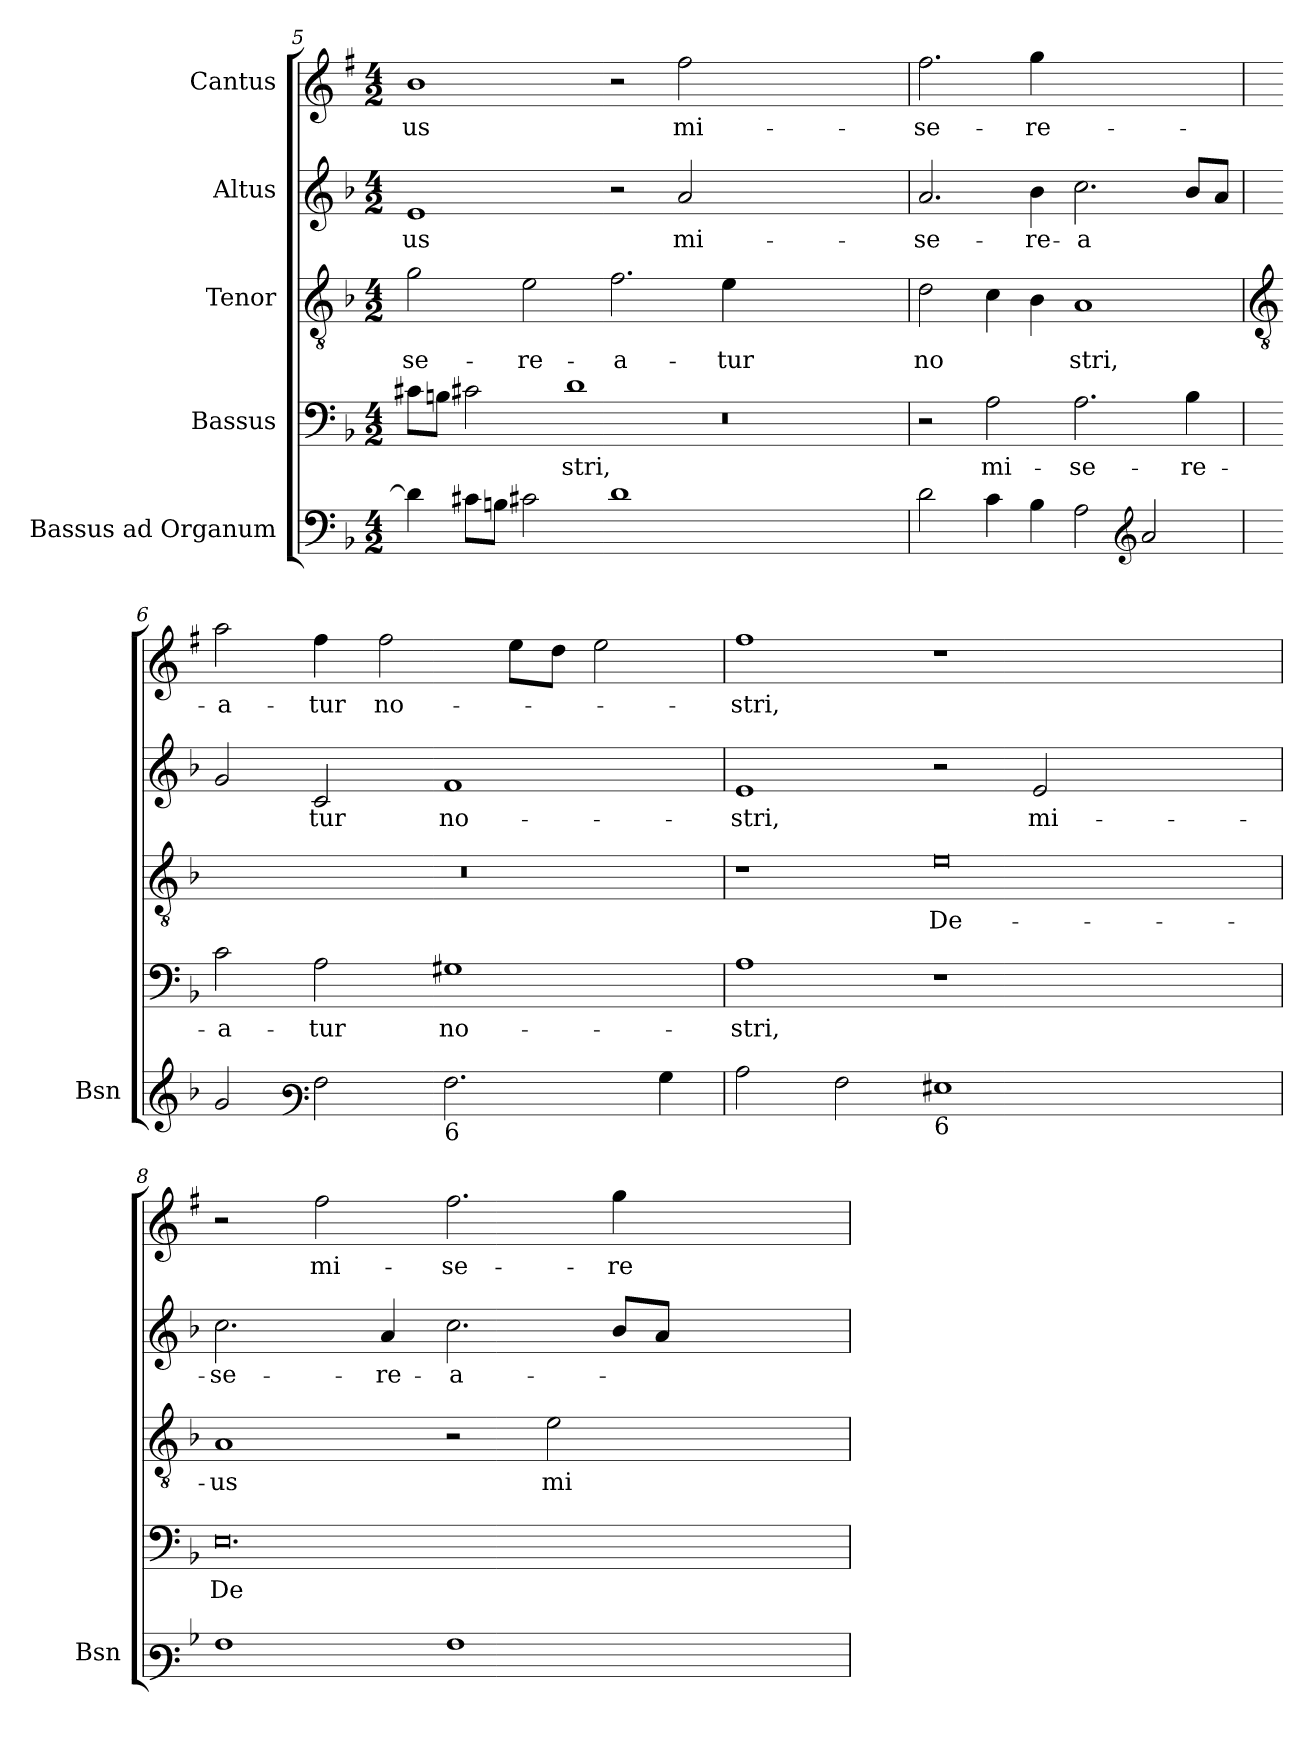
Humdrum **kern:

**kern	**kern	**text	**kern	**text	**kern	**text	**kern	**text
*part5	*part4	*part4	*part3	*part3	*part2	*part2	*part1	*part1
*staff5	*staff4	*staff4	*staff3	*staff3	*staff2	*staff2	*staff1	*staff1
*I"Bassus ad Organum	*I"Bassus	*	*I"Tenor	*	*I"Altus	*	*I"Cantus	*
*I'Bsn	*	*	*	*	*	*	*	*
*clefF4	*clefF4	*	*clefGv2	*	*clefG2	*	*clefG2	*
*	*	*	*	*	*	*	*ITrd1c2	*
*k[b-]	*k[b-]	*	*k[b-]	*	*k[b-]	*	*k[b-]	*
*F:	*F:	*	*F:	*	*F:	*	*F:	*
*M4/2	*M4/2	*	*M4/2	*	*M4/2	*	*M4/2	*
=5A	=5A	=5A	=5A	=5A	=5A	=5A	=5A	=5A
!	!	!	!	!LO:LY:b	!	!LO:LY:b	!	!LO:LY:b
4d]	8c#XL	.	2g	-se-	1e	-us	1a	-us
.	8BnJ	.	.	.	.	.	.	.
8c#XL	2c#X	.	.	.	.	.	.	.
8BnJ	.	.	.	.	.	.	.	.
!	!	!	!	!LO:LY:b	!	!	!	!
2c#X	.	.	2e	-re-	.	.	.	.
!	!	!LO:LY:b	!	!	!	!	!	!
.	1d	-stri,	.	.	.	.	.	.
!	!	!	!	!LO:LY:b	!	!	!	!
1d	.	.	2.f	-a-	2r	.	2r	.
!	!	!	!	!	!	!LO:LY:b	!	!LO:LY:b
.	.	.	.	.	2a	mi-	2ee	mi-
!	!	!	!	!LO:LY:b	!	!	!	!
.	0r	.	4e	-tur	.	.	.	.
1..ryy	.	.	1..ryy	.	1..ryy	.	1..ryy	.
!!LO:LB:g=z
=5B	=5B	=5B	=5B	=5B	=5B	=5B	=5B	=5B
!	!	!	!	!LO:LY:b	!	!LO:LY:b	!	!LO:LY:b
2d	2r	.	2d	no	2.a	-se-	2.ee	-se-
!	!	!LO:LY:b	!	!	!	!	!	!
4c	2A	mi-	4c	.	.	.	.	.
!	!	!	!	!	!	!LO:LY:b	!	!LO:LY:b
4B-	.	.	4B-	.	4b-	-re-	4ff	-re-
!	!	!LO:LY:b	!	!LO:LY:b	!	!LO:LY:b	!	!
2A	2.A	-se-	1A	stri,	2.cc	-a	1ryy	.
*clefG2	*	*	*	*	*	*	*	*
2a	.	.	.	.	.	.	.	.
!	!	!LO:LY:b	!	!	!	!	!	!
.	4B-	-re-	.	.	8b-L	.	.	.
.	.	.	.	.	8aJ	.	.	.
!!LO:LB:g=z
=6	=6	=6	=6	=6	=6	=6	=6	=6
*	*	*	*clefGv2	*	*	*	*	*
!	!	!LO:LY:b	!	!	!	!	!	!LO:LY:b
2g	2c	-a-	0r	.	2g	.	2gg	-a-
*clefF3	*	*	*	*	*	*	*	*
!	!	!LO:LY:b	!	!	!	!LO:LY:b	!	!LO:LY:b
2A	2A	-tur	.	.	2c	tur	4ee	-tur
!	!	!	!	!	!	!	!	!LO:LY:b
.	.	.	.	.	.	.	2ee	no-
!LO:TX:b:t=6	!	!	!	!	!	!	!	!
!	!	!LO:LY:b	!	!	!	!LO:LY:b	!	!
2.A	1G#X	no-	.	.	1f	no-	.	.
.	.	.	.	.	.	.	8ddL	.
.	.	.	.	.	.	.	8ccJ	.
.	.	.	.	.	.	.	2dd	.
4B-	.	.	.	.	.	.	.	.
=7	=7	=7	=7	=7	=7	=7	=7	=7
!	!	!LO:LY:b	!	!	!	!LO:LY:b	!	!LO:LY:b
2c	1A	-stri,	1r	.	1e	-stri,	1ee	-stri,
2A	.	.	.	.	.	.	.	.
!LO:TX:b:t=6	!	!	!	!	!	!	!	!
!	!	!	!	!LO:LY:b	!	!	!	!
1G#X	1r	.	0e	De-	2r	.	1r	.
!	!	!	!	!	!	!LO:LY:b	!	!
.	.	.	.	.	2e	mi-	.	.
1ryy	1ryy	.	.	.	1ryy	.	1ryy	.
=8A	=8A	=8A	=8A	=8A	=8A	=8A	=8A	=8A
!	!	!LO:LY:b	!	!LO:LY:b	!	!LO:LY:b	!	!
1A	0.E	De-	1A	-us	2.cc	-se-	2r	.
!	!	!	!	!	!	!	!	!LO:LY:b
.	.	.	.	.	.	.	2ee	mi-
!	!	!	!	!	!	!LO:LY:b	!	!
.	.	.	.	.	4a	-re-	.	.
!	!	!	!	!	!	!LO:LY:b	!	!LO:LY:b
1A	.	.	2r	.	2.cc	-a-	2.ee	-se-
!	!	!	!	!LO:LY:b	!	!	!	!
.	.	.	2e	mi-	.	.	.	.
!	!	!	!	!	!	!	!	!LO:LY:b
.	.	.	.	.	8b-L	.	4ff	-re-
.	.	.	.	.	8aJ	.	.	.
1ryy	.	.	1ryy	.	1ryy	.	1ryy	.
=	=	=	=	=	=	=	=	=
*-	*-	*-	*-	*-	*-	*-	*-	*-
